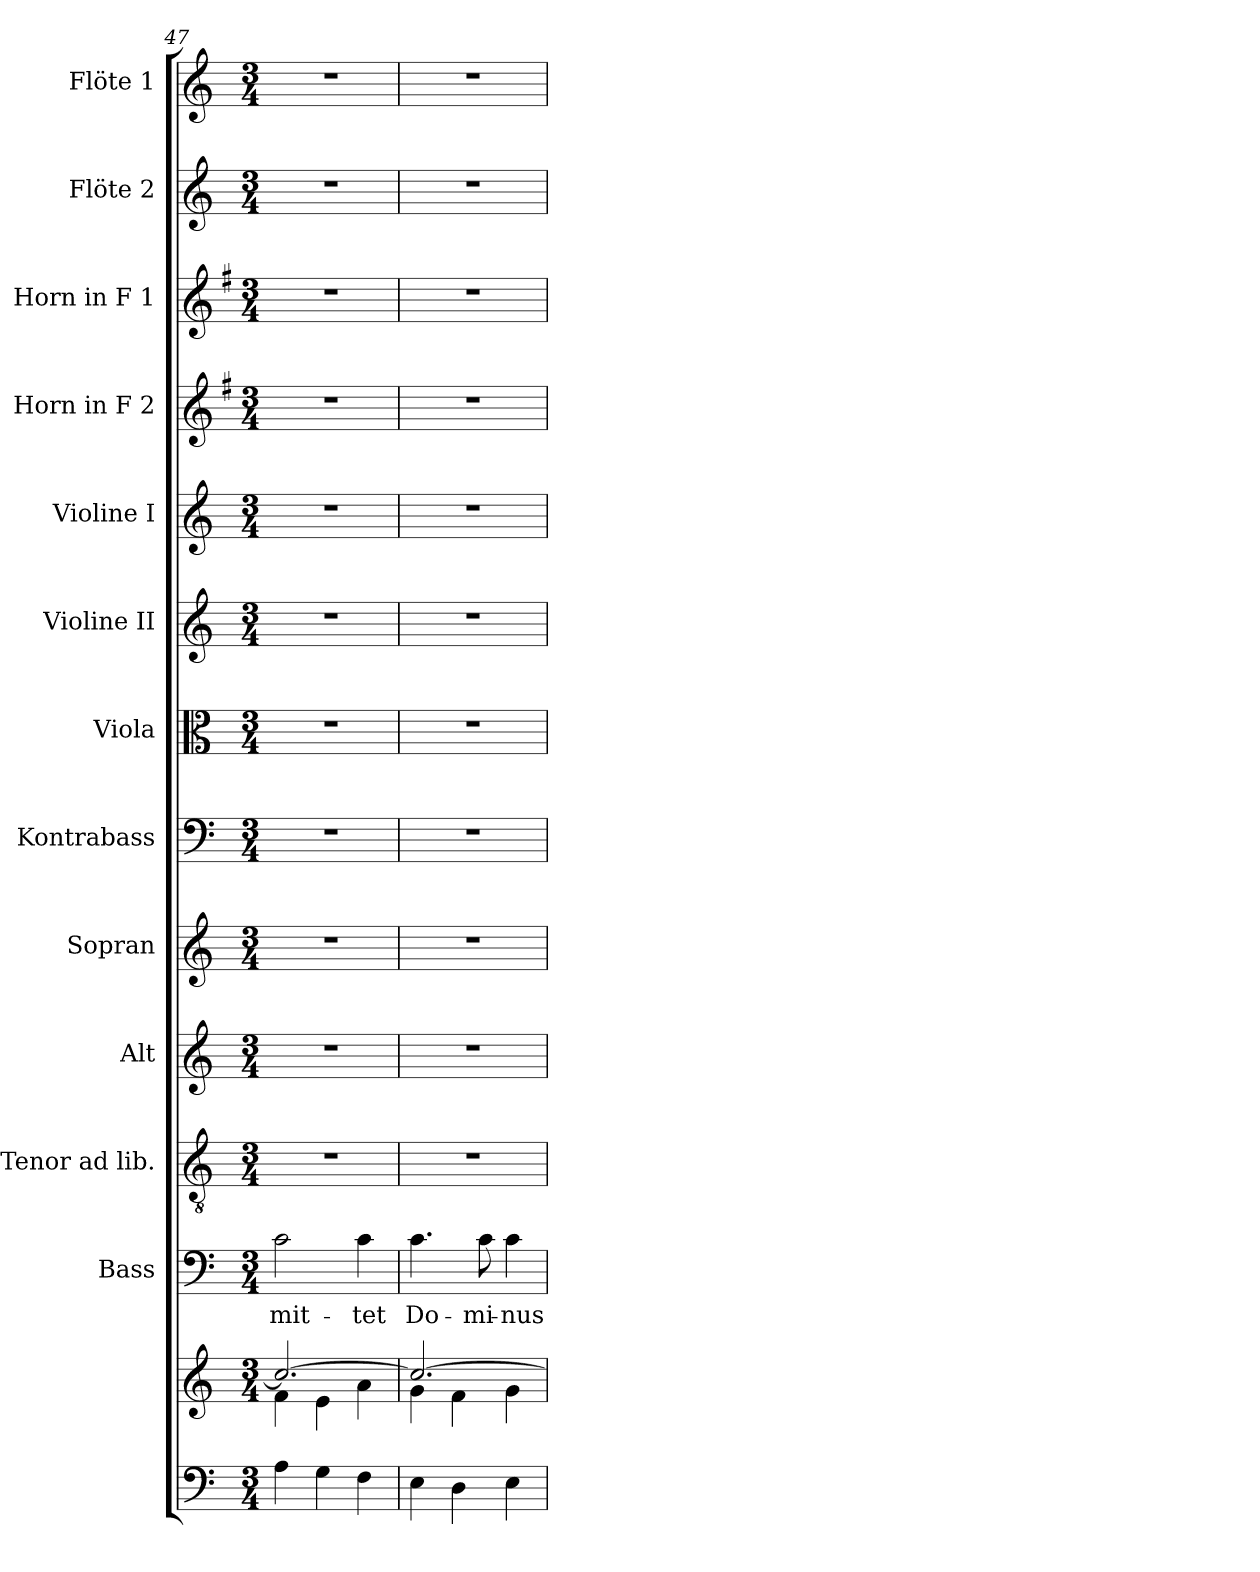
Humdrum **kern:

**kern	**kern	**kern	**text	**kern	**kern	**kern	**kern	**kern	**kern	**kern	**kern	**kern	**kern	**kern
*part13	*part13	*part12	*part12	*part11	*part10	*part9	*part8	*part7	*part6	*part5	*part4	*part3	*part2	*part1
*staff14	*staff13	*staff12	*staff12	*staff11	*staff10	*staff9	*staff8	*staff7	*staff6	*staff5	*staff4	*staff3	*staff2	*staff1
*	*	*I"Bass	*	*I"Tenor ad lib.	*I"Alt	*I"Sopran	*I"Kontrabass	*I"Viola	*I"Violine II	*I"Violine I	*I"Horn in F 2	*I"Horn in F 1	*I"Flöte 2	*I"Flöte 1
*	*	*I'B.	*	*I'T.	*I'A.	*I'S.	*I'Kb.	*I'Vla.	*I'Vl. II	*I'Vl. I	*	*	*I'Fl. 2	*I'Fl. 1
*clefF4	*clefG2	*clefF4	*	*clefGv2	*clefG2	*clefG2	*clefF4	*clefC3	*clefG2	*clefG2	*clefG2	*clefG2	*clefG2	*clefG2
*	*	*	*	*	*	*	*ITrd7c12	*	*	*	*ITrd4c7	*ITrd4c7	*	*
*k[]	*k[]	*k[]	*	*k[]	*k[]	*k[]	*k[]	*k[]	*k[]	*k[]	*k[]	*k[]	*k[]	*k[]
*C:	*C:	*C:	*	*C:	*C:	*C:	*C:	*C:	*C:	*C:	*C:	*C:	*C:	*C:
*M3/4	*M3/4	*M3/4	*	*M3/4	*M3/4	*M3/4	*M3/4	*M3/4	*M3/4	*M3/4	*M3/4	*M3/4	*M3/4	*M3/4
=47	=47	=47	=47	=47	=47	=47	=47	=47	=47	=47	=47	=47	=47	=47
*	*^	*	*	*	*	*	*	*	*	*	*	*	*	*
!	!	!	!	!LO:LY:b	!	!	!	!	!	!	!	!	!	!	!
4A\	2.cc/_	4f\	2c\	-mit-	2.r	2.r	2.r	2.r	2.r	2.r	2.r	2.r	2.r	2.r	2.r
4G\	.	4e\	.	.	.	.	.	.	.	.	.	.	.	.	.
!	!	!	!	!LO:LY:b	!	!	!	!	!	!	!	!	!	!	!
4F\	.	4a\	4c\	-tet	.	.	.	.	.	.	.	.	.	.	.
=48	=48	=48	=48	=48	=48	=48	=48	=48	=48	=48	=48	=48	=48	=48	=48
!	!	!	!	!LO:LY:b	!	!	!	!	!	!	!	!	!	!	!
4E\	2.cc/_	4g\	4.c\	Do-	2.r	2.r	2.r	2.r	2.r	2.r	2.r	2.r	2.r	2.r	2.r
4D\	.	4f\	.	.	.	.	.	.	.	.	.	.	.	.	.
!	!	!	!	!LO:LY:b	!	!	!	!	!	!	!	!	!	!	!
.	.	.	8c\	-mi-	.	.	.	.	.	.	.	.	.	.	.
!	!	!	!	!LO:LY:b	!	!	!	!	!	!	!	!	!	!	!
4E\	.	4g\	4c\	-nus	.	.	.	.	.	.	.	.	.	.	.
*	*v	*v	*	*	*	*	*	*	*	*	*	*	*	*	*
=	=	=	=	=	=	=	=	=	=	=	=	=	=	=
*-	*-	*-	*-	*-	*-	*-	*-	*-	*-	*-	*-	*-	*-	*-
